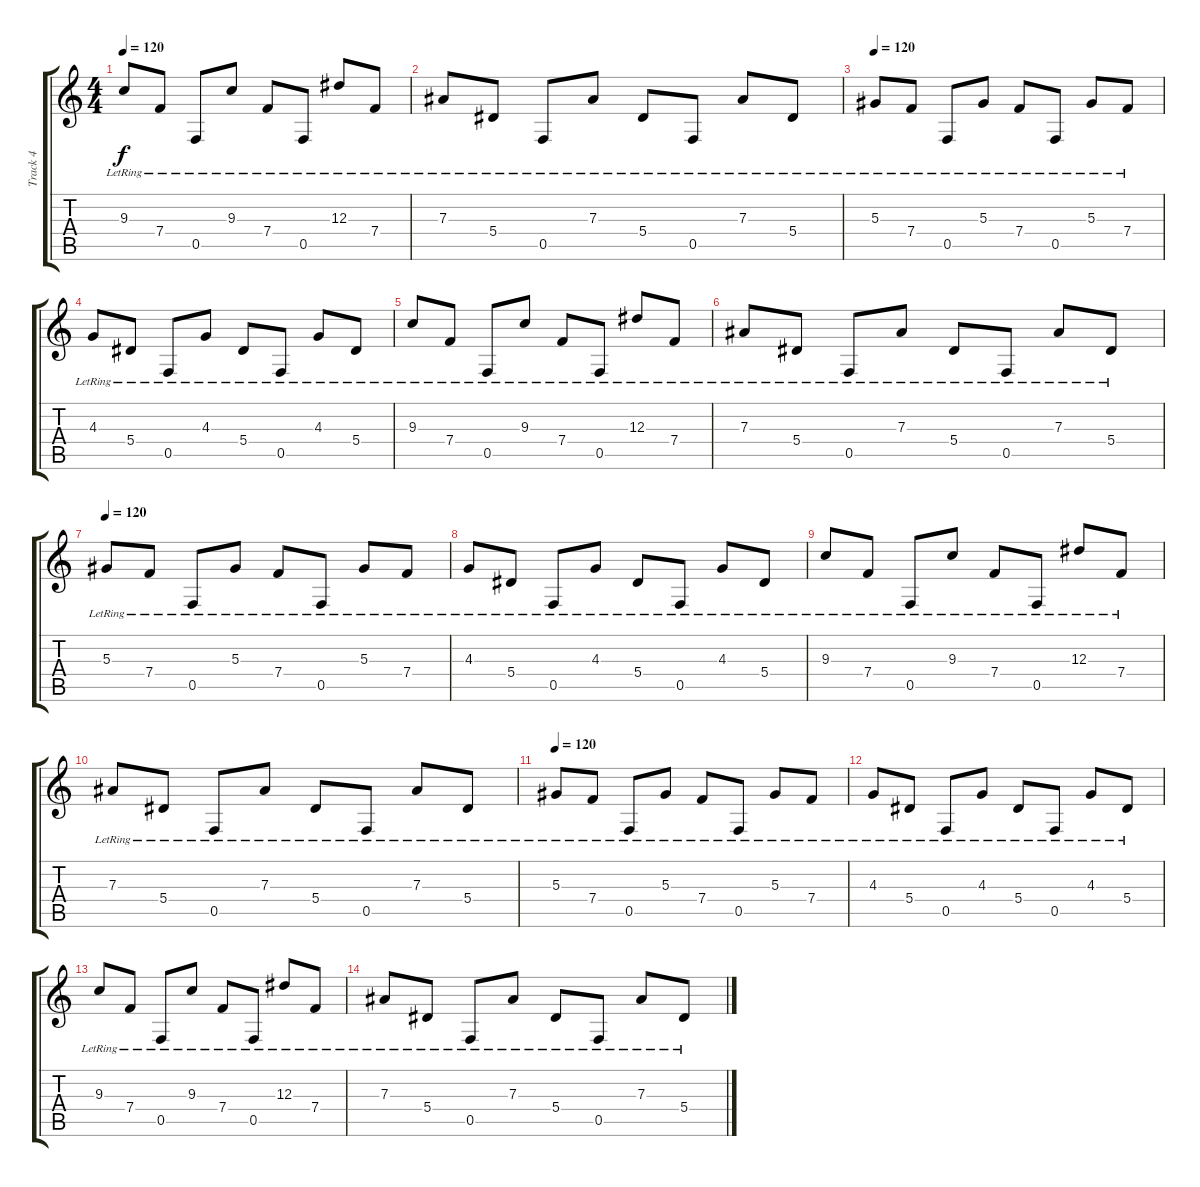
\track ("Track 4" "Track 4") {instrument acousticguitarsteel}
\staff {score tabs}
\tuning (C4 G3 Eb3 Bb2 F2 C2) {hide}
\ts (4 4)
\tempo 120
\clef g2
\ks c
9.3{lr}.8{dy f} 7.4{lr}.8 0.5{lr}.8 9.3{lr}.8 7.4{lr}.8 0.5{lr}.8 12.3{lr}.8 7.4{lr}.8 |
7.3{lr}.8 5.4{lr}.8 0.5{lr}.8 7.3{lr}.8 5.4{lr}.8 0.5{lr}.8 7.3{lr}.8 5.4{lr}.8 |
\tempo 120
5.3{lr}.8 7.4{lr}.8 0.5{lr}.8 5.3{lr}.8 7.4{lr}.8 0.5{lr}.8 5.3{lr}.8 7.4{lr}.8 |
4.3{lr}.8 5.4{lr}.8 0.5{lr}.8 4.3{lr}.8 5.4{lr}.8 0.5{lr}.8 4.3{lr}.8 5.4{lr}.8 |
9.3{lr}.8 7.4{lr}.8 0.5{lr}.8 9.3{lr}.8 7.4{lr}.8 0.5{lr}.8 12.3{lr}.8 7.4{lr}.8 |
7.3{lr}.8 5.4{lr}.8 0.5{lr}.8 7.3{lr}.8 5.4{lr}.8 0.5{lr}.8 7.3{lr}.8 5.4{lr}.8 |
\tempo 120
5.3{lr}.8 7.4{lr}.8 0.5{lr}.8 5.3{lr}.8 7.4{lr}.8 0.5{lr}.8 5.3{lr}.8 7.4{lr}.8 |
4.3{lr}.8 5.4{lr}.8 0.5{lr}.8 4.3{lr}.8 5.4{lr}.8 0.5{lr}.8 4.3{lr}.8 5.4{lr}.8 |
9.3{lr}.8 7.4{lr}.8 0.5{lr}.8 9.3{lr}.8 7.4{lr}.8 0.5{lr}.8 12.3{lr}.8 7.4{lr}.8 |
7.3{lr}.8 5.4{lr}.8 0.5{lr}.8 7.3{lr}.8 5.4{lr}.8 0.5{lr}.8 7.3{lr}.8 5.4{lr}.8 |
\tempo 120
5.3{lr}.8 7.4{lr}.8 0.5{lr}.8 5.3{lr}.8 7.4{lr}.8 0.5{lr}.8 5.3{lr}.8 7.4{lr}.8 |
4.3{lr}.8 5.4{lr}.8 0.5{lr}.8 4.3{lr}.8 5.4{lr}.8 0.5{lr}.8 4.3{lr}.8 5.4{lr}.8 |
9.3{lr}.8 7.4{lr}.8 0.5{lr}.8 9.3{lr}.8 7.4{lr}.8 0.5{lr}.8 12.3{lr}.8 7.4{lr}.8 |
7.3{lr}.8 5.4{lr}.8 0.5{lr}.8 7.3{lr}.8 5.4{lr}.8 0.5{lr}.8 7.3{lr}.8 5.4{lr}.8
